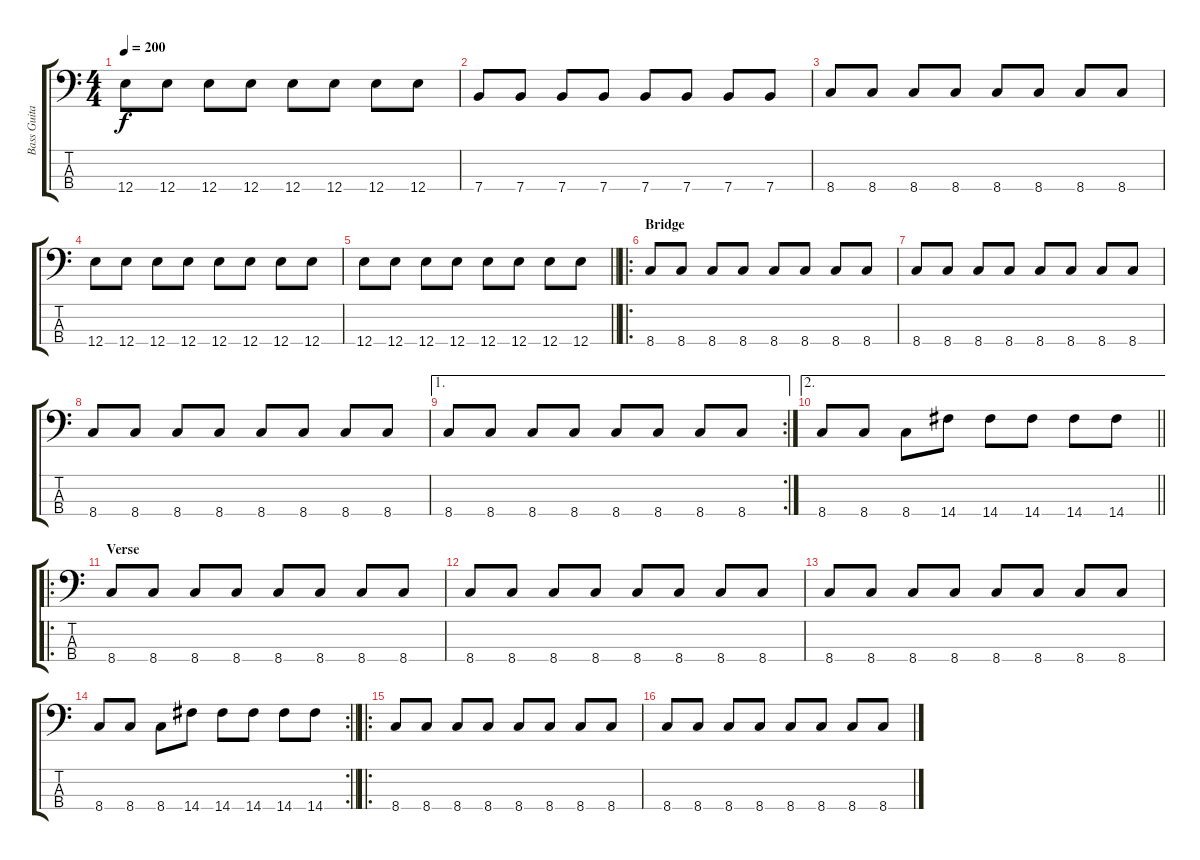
\track ("Bass Guitar - Dominic" "Bass Guita") {instrument electricbassfinger}
\staff {score tabs}
\tuning (G2 D2 A1 E1) {hide}
\ts (4 4)
\tempo 200
\clef f4
\ks c
12.4.8{dy f} 12.4.8 12.4.8 12.4.8 12.4.8 12.4.8 12.4.8 12.4.8 |
7.4.8 7.4.8 7.4.8 7.4.8 7.4.8 7.4.8 7.4.8 7.4.8 |
8.4.8 8.4.8 8.4.8 8.4.8 8.4.8 8.4.8 8.4.8 8.4.8 |
12.4.8 12.4.8 12.4.8 12.4.8 12.4.8 12.4.8 12.4.8 12.4.8 |
\barLineRight lightlight
12.4.8 12.4.8 12.4.8 12.4.8 12.4.8 12.4.8 12.4.8 12.4.8 |
\ro
\section ("" "Bridge")
8.4.8 8.4.8 8.4.8 8.4.8 8.4.8 8.4.8 8.4.8 8.4.8 |
8.4.8 8.4.8 8.4.8 8.4.8 8.4.8 8.4.8 8.4.8 8.4.8 |
8.4.8 8.4.8 8.4.8 8.4.8 8.4.8 8.4.8 8.4.8 8.4.8 |
\ae 1
\rc 2
8.4.8 8.4.8 8.4.8 8.4.8 8.4.8 8.4.8 8.4.8 8.4.8 |
\ae 2
\barLineRight lightlight
8.4.8 8.4.8 8.4.8 14.4.8 14.4.8 14.4.8 14.4.8 14.4.8 |
\ro
\section ("" "Verse")
8.4.8 8.4.8 8.4.8 8.4.8 8.4.8 8.4.8 8.4.8 8.4.8 |
8.4.8 8.4.8 8.4.8 8.4.8 8.4.8 8.4.8 8.4.8 8.4.8 |
8.4.8 8.4.8 8.4.8 8.4.8 8.4.8 8.4.8 8.4.8 8.4.8 |
\rc 2
\barLineRight lightlight
8.4.8 8.4.8 8.4.8 14.4.8 14.4.8 14.4.8 14.4.8 14.4.8 |
\ro
8.4.8 8.4.8 8.4.8 8.4.8 8.4.8 8.4.8 8.4.8 8.4.8 |
8.4.8 8.4.8 8.4.8 8.4.8 8.4.8 8.4.8 8.4.8 8.4.8
